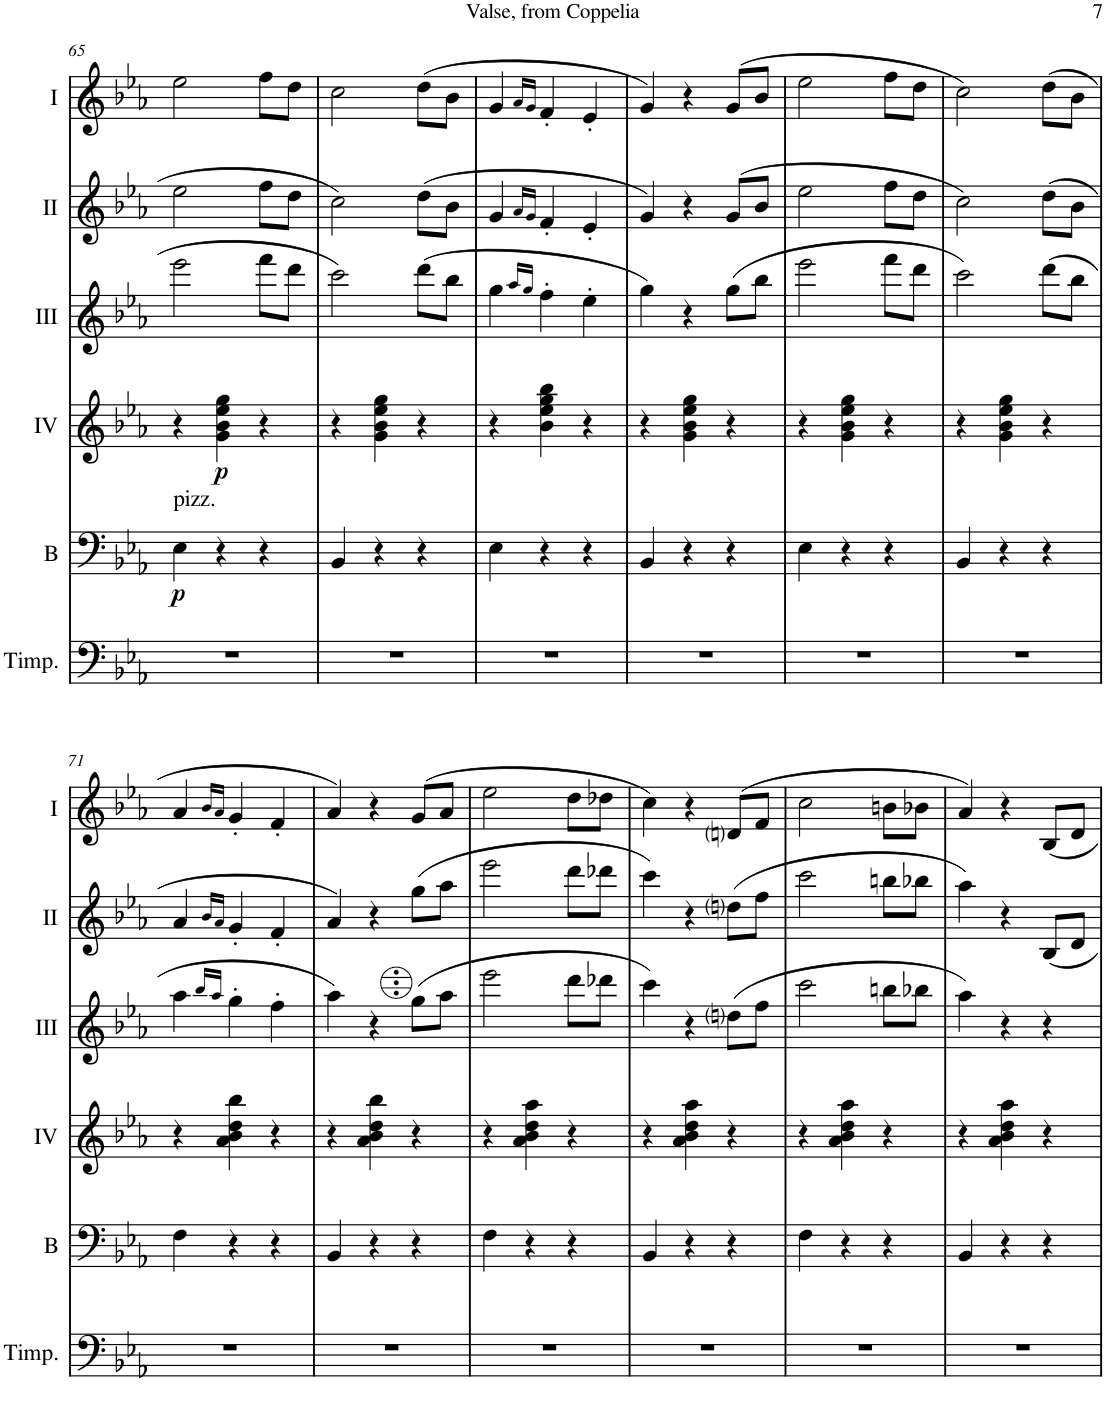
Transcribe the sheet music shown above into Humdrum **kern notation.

**kern	**kern	**dynam	**kern	**dynam	**kern	**kern	**kern
*part6	*part5	*part5	*part4	*part4	*part3	*part2	*part1
*staff6	*staff5	*staff5	*staff4	*staff4	*staff3	*staff2	*staff1
*I"Timpani	*I"Bass	*	*I"Acc. 4	*	*I"Acc. 3	*I"Acc. 2	*I"Acc. 1
*I'Timp.	*I'B	*	*	*	*	*	*
!!LO:PB:g=z
*clefF4	*clefF4	*	*clefG2	*	*clefG2	*clefG2	*clefG2
*	*Trd7c12	*	*Trd7c12	*	*Trd7c12	*	*
*k[b-e-a-]	*k[b-e-a-]	*	*k[b-e-a-]	*	*k[b-e-a-]	*k[b-e-a-]	*k[b-e-a-]
*M3/4	*M3/4	*	*M3/4	*	*M3/4	*M3/4	*M3/4
=65	=65	=65	=65	=65	=65	=65	=65
!	!LO:TX:a:t=pizz.	!	!	!	!	!	!
!	!	!LO:DY:b	!	!	!	!	!
2.r	4E-\	p	4r	.	2eee-\	2ee-\	2ee-\
!	!	!	!	!LO:DY:b	!	!	!
.	4r	.	4g\ 4b-\ 4ee-\ 4gg\	p	.	.	.
.	4r	.	4r	.	8fff\L	8ff\L	8ff\L
.	.	.	.	.	8ddd\J	8dd\J	8dd\J
=66	=66	=66	=66	=66	=66	=66	=66
2.r	4BB-/	.	4r	.	2ccc\	2cc\	2cc\
.	4r	.	4g\ 4b-\ 4ee-\ 4gg\	.	.	.	.
.	4r	.	4r	.	(8ddd\L	(8dd\L	(8dd\L
.	.	.	.	.	8bb-\J	8b-\J	8b-\J
=67	=67	=67	=67	=67	=67	=67	=67
2.r	4E-\	.	4r	.	4gg\	4g/	4g/
.	.	.	.	.	16qaa-/LL	16qa-/LL	16qa-/LL
.	.	.	.	.	16qgg/JJ	16qg/JJ	16qg/JJ
.	4r	.	4b-\ 4ee-\ 4gg\ 4bb-\	.	4ff'\	4f'/	4f'/
.	4r	.	4r	.	4ee-'\	4e-'/	4e-'/
=68	=68	=68	=68	=68	=68	=68	=68
2.r	4BB-/	.	4r	.	4gg\)	4g/)	4g/)
.	4r	.	4g\ 4b-\ 4ee-\ 4gg\	.	4r	4r	4r
.	4r	.	4r	.	(8gg\L	(8g/L	(8g/L
.	.	.	.	.	8bb-\J	8b-/J	8b-/J
=69	=69	=69	=69	=69	=69	=69	=69
2.r	4E-\	.	4r	.	2eee-\	2ee-\	2ee-\
.	4r	.	4g\ 4b-\ 4ee-\ 4gg\	.	.	.	.
.	4r	.	4r	.	8fff\L	8ff\L	8ff\L
.	.	.	.	.	8ddd\J	8dd\J	8dd\J
=70	=70	=70	=70	=70	=70	=70	=70
2.r	4BB-/	.	4r	.	2ccc\)	2cc\)	2cc\)
.	4r	.	4g\ 4b-\ 4ee-\ 4gg\	.	.	.	.
.	4r	.	4r	.	(8ddd\L	(8dd\L	(8dd\L
.	.	.	.	.	8bb-\J	8b-\J	8b-\J
!!LO:LB:g=z
=71	=71	=71	=71	=71	=71	=71	=71
2.r	4F\	.	4r	.	4aa-\	4a-/	4a-/
.	.	.	.	.	16qbb-/LL	16qb-/LL	16qb-/LL
.	.	.	.	.	16qaa-/JJ	16qa-/JJ	16qa-/JJ
.	4r	.	4a-\ 4b-\ 4dd\ 4bb-\	.	4gg'\	4g'/	4g'/
.	4r	.	4r	.	4ff'\	4f'/	4f'/
=72	=72	=72	=72	=72	=72	=72	=72
2.r	4BB-/	.	4r	.	4aa-\)	4a-/)	4a-/)
.	4r	.	4a-\ 4b-\ 4dd\ 4bb-\	.	4r	4r	4r
.	4r	.	4r	.	(8gg\L	(8gg\L	(8g/L
.	.	.	.	.	8aa-\J	8aa-\J	8a-/J
=73	=73	=73	=73	=73	=73	=73	=73
2.r	4F\	.	4r	.	2eee-\	2eee-\	2ee-\
.	4r	.	4a-\ 4b-\ 4dd\ 4aa-\	.	.	.	.
.	4r	.	4r	.	8ddd\L	8ddd\L	8dd\L
.	.	.	.	.	8ddd-X\J	8ddd-X\J	8dd-X\J
=74	=74	=74	=74	=74	=74	=74	=74
2.r	4BB-/	.	4r	.	4ccc\)	4ccc\)	4cc\)
.	4r	.	4a-\ 4b-\ 4dd\ 4aa-\	.	4r	4r	4r
.	4r	.	4r	.	(8ddni\L	(8ddni\L	(8dni/L
.	.	.	.	.	8ff\J	8ff\J	8f/J
=75	=75	=75	=75	=75	=75	=75	=75
2.r	4F\	.	4r	.	2ccc\	2ccc\	2cc\
.	4r	.	4a-\ 4b-\ 4dd\ 4aa-\	.	.	.	.
.	4r	.	4r	.	8bbn\L	8bbn\L	8bn\L
.	.	.	.	.	8bb-X\J	8bb-X\J	8b-X\J
=76	=76	=76	=76	=76	=76	=76	=76
2.r	4BB-/	.	4r	.	4aa-\)	4aa-\)	4a-/)
.	4r	.	4a-\ 4b-\ 4dd\ 4aa-\	.	4r	4r	4r
.	4r	.	4r	.	4r	8B-/L	8B-/L
.	.	.	.	.	.	8d/J	8d/J
=	=	=	=	=	=	=	=
*-	*-	*-	*-	*-	*-	*-	*-
